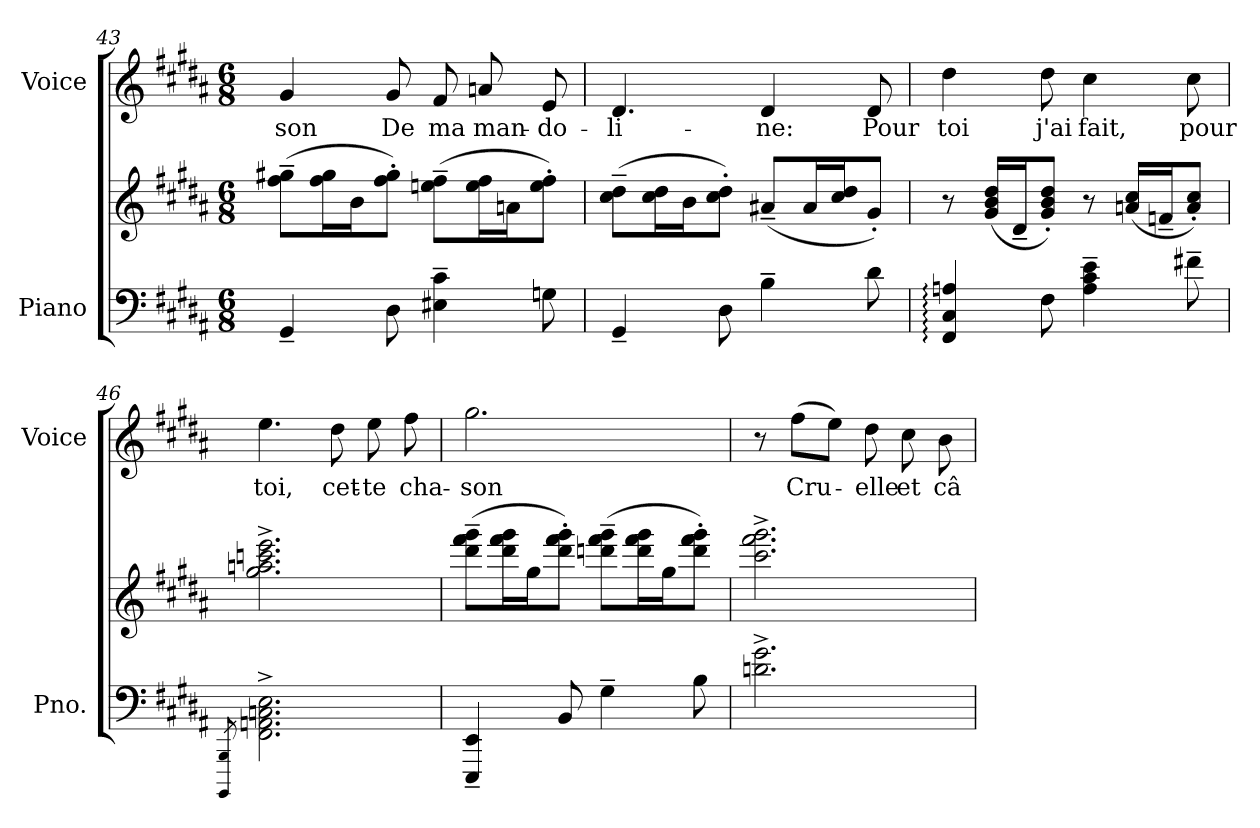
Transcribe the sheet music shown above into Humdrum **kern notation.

**kern	**kern	**kern	**text
*part2	*part2	*part1	*part1
*staff3	*staff2	*staff1	*staff1
*I"Piano	*	*I"Voice	*
*I'Pno.	*	*I'Voice	*
*clefF4	*clefG2	*clefG2	*
*k[f#c#g#d#a#]	*k[f#c#g#d#a#]	*k[f#c#g#d#a#]	*
*B:	*B:	*B:	*
*M6/8	*M6/8	*M6/8	*
=43	=43	=43	=43
!	!	!	!LO:LY:b:color=#000000
4GG#~i/	(8ff#i\~ 8gg#Xi~L	4g#i/	son
.	16ff#i\ 16gg#iL	.	.
.	16bi\J	.	.
!	!	!	!LO:LY:b:color=#000000
8D#i\	8ff#i\' 8gg#i'J)	8g#i/	De
!	!	!	!LO:LY:b:color=#000000
4E#Xi\~ 4c#i~	(8eeni\~ 8ff#i~L	8f#i/	ma
!	!	!	!LO:LY:b:color=#000000
.	16eei\ 16ff#iL	8ani/	man-
.	16ani\J	.	.
!	!	!	!LO:LY:b:color=#000000
8Gni\	8eei\' 8ff#i'J)	8ei/	-do-
=44	=44	=44	=44
!	!	!	!LO:LY:b:color=#000000
4GG#~i/	(8cc#i\~ 8dd#i~L	4.d#i/	-li-
.	16cc#i\ 16dd#iL	.	.
.	16bi\J	.	.
8D#i\	8cc#i\' 8dd#i'J)	.	.
!	!	!	!LO:LY:b:color=#000000
4B~i\	(8a#X~i/L	4d#i/	-ne:
.	16a#i/L	.	.
.	16cc#i/ 16dd#iJ	.	.
!	!	!	!LO:LY:b:color=#000000
8d#i\	8g#'i/J)	8d#i/	Pour
!!LO:LB:g=z
=45	=45	=45	=45
!	!	!	!LO:LY:b:color=#000000
4FF#i/: 4C#i: 4Ani:	8r	4dd#i\	toi
.	(16g#i/ 16bi 16dd#iLL	.	.
.	16d#~i/J	.	.
!	!	!	!LO:LY:b:color=#000000
8F#i\	8g#i/' 8bi' 8dd#i'J)	8dd#i\	j'ai
!	!	!	!LO:LY:b:color=#000000
4Ai\~ 4c#i~ 4ei~	8r	4cc#i\	fait,
.	(16ani/ 16cc#iLL	.	.
.	16fn~i/J	.	.
!	!	!	!LO:LY:b:color=#000000
8f#X~i\	8ai/' 8cc#i'J)	8cc#i\	pour
=46	=46	=46	=46
8qBBBBi/ 8qBBBi	.	.	.
*X8ba	*	*	*
*	*8ba	*	*
!	!	!	!LO:LY:b:color=#000000
2.FF#i\^ 2.AAni^ 2.Cni^ 2.Ei^	2.g#i\^ 2.ani^ 2.ccni^ 2.eei^	4.eei\	toi,
!	!	!	!LO:LY:b:color=#000000
.	.	8dd#i\	cet-
!	!	!	!LO:LY:b:color=#000000
.	.	8eei\	-te
!	!	!	!LO:LY:b:color=#000000
.	.	8ff#i\	cha-
=47	=47	=47	=47
!	!	!	!LO:LY:b:color=#000000
4EEEi/~ 4EEi~	(8dd#i\~ 8ff#i~ 8gg#i~L	2.gg#i\	-son
.	16dd#i\ 16ff#i 16gg#iL	.	.
.	16g#i\J	.	.
8BBi/	8dd#i\' 8ff#i' 8gg#i'J)	.	.
4G#~i\	(8ddni\~ 8ff#i~ 8gg#i~L	.	.
.	16ddi\ 16ff#i 16gg#iL	.	.
.	16g#i\J	.	.
8Bi\	8ddi\' 8ff#i' 8gg#i'J)	.	.
!!LO:LB:g=z
=48	=48	=48	=48
2.dni\^ 2.g#i^	2.cc#i\^ 2.ff#i^ 2.gg#i^	8r	.
!	!	!	!LO:LY:b:color=#000000
.	.	(8ff#i\L	Cru-
.	.	8eei\J)	.
!	!	!	!LO:LY:b:color=#000000
.	.	8dd#i\	-elle
!	!	!	!LO:LY:b:color=#000000
.	.	8cc#i\	et
!	!	!	!LO:LY:b:color=#000000
.	.	8bi\	câ-
=	=	=	=
*-	*-	*-	*-
